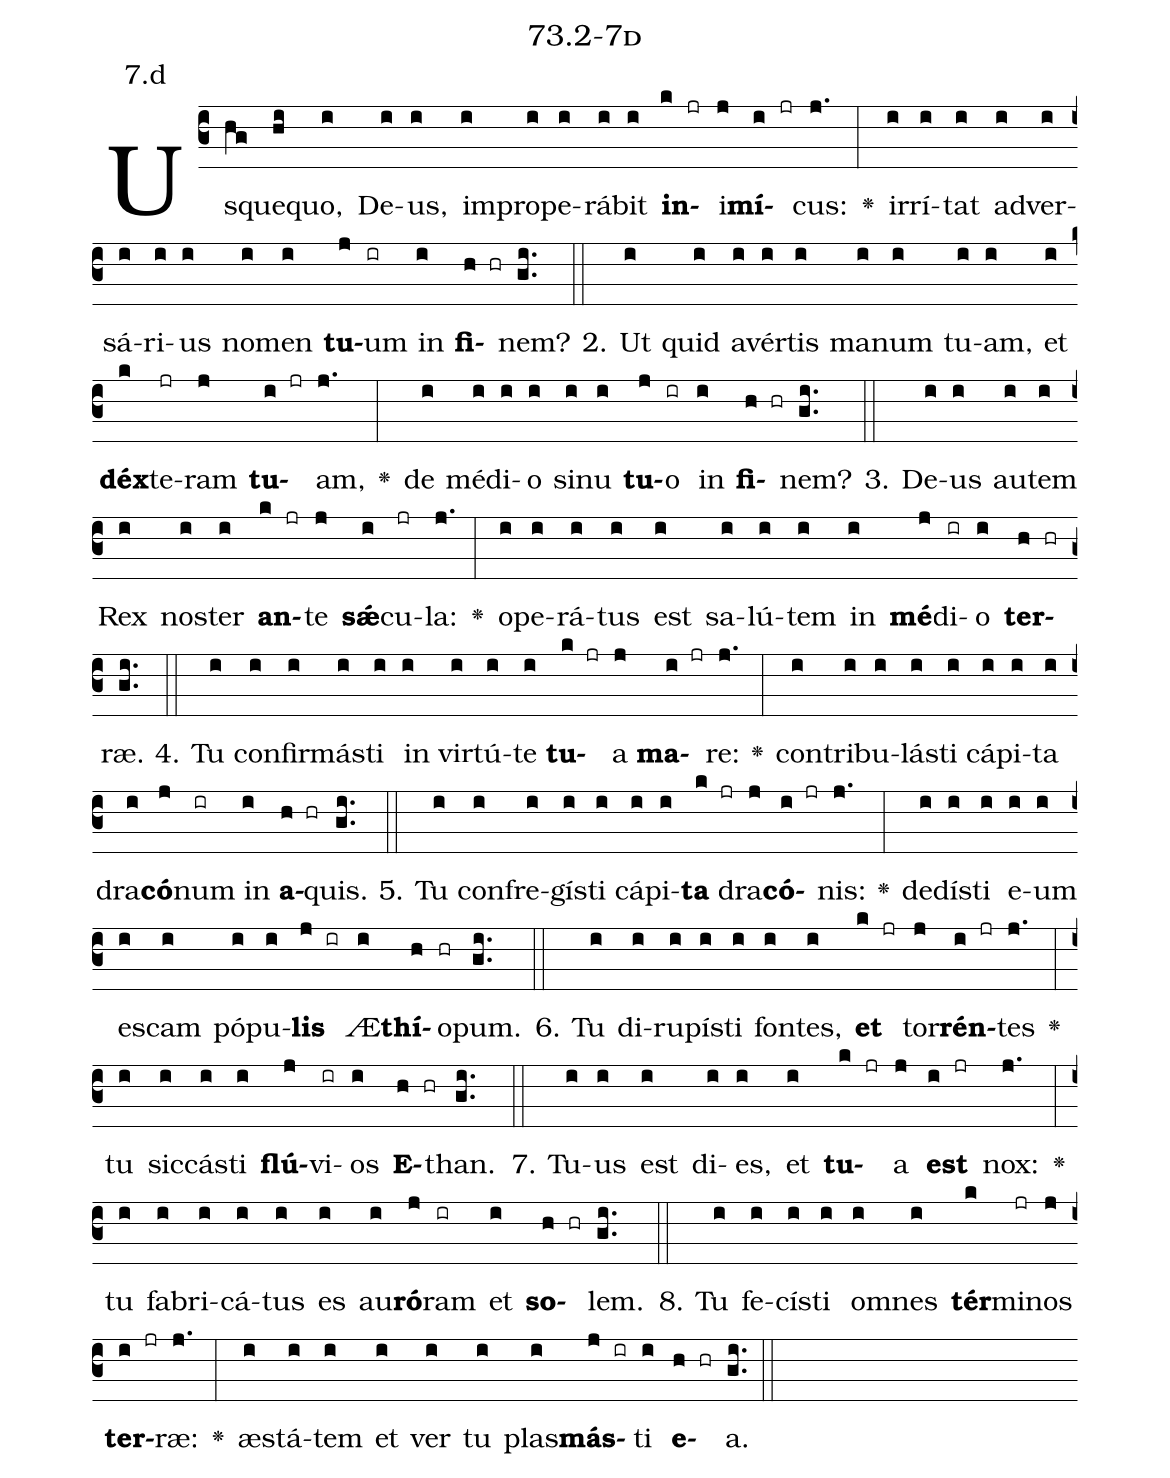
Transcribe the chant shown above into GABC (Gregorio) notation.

name: 73.2-7d;
annotation: 7.d;
%%
(c3)Us(hg)que(hi)quo,(i) De(i)us,(i) im(i)pro(i)pe(i)rá(i)bit(i) <b>in</b>(k jr)i(j)<b>mí</b>(i jr)cus:(j.) <v>\greheightstar</v>(:) ir(i)rí(i)tat(i) ad(i)ver(i)sá(i)ri(i)us(i) no(i)men(i) <b>tu</b>(j)um(ir) in(i) <b>fi</b>(h hr)nem?(gi..) (::)
2. Ut(i) quid(i) a(i)vér(i)tis(i) ma(i)num(i) tu(i)am,(i) et(i) <b>déx</b>(k)te(jr)ram(j) <b>tu</b>(i jr)am,(j.) <v>\greheightstar</v>(:) de(i) mé(i)di(i)o(i) si(i)nu(i) <b>tu</b>(j)o(ir) in(i) <b>fi</b>(h hr)nem?(gi..) (::)
3. De(i)us(i) au(i)tem(i) Rex(i) nos(i)ter(i) <b>an</b>(k jr)te(j) <b>sǽ</b>(i)cu(jr)la:(j.) <v>\greheightstar</v>(:) o(i)pe(i)rá(i)tus(i) est(i) sa(i)lú(i)tem(i) in(i) <b>mé</b>(j)di(ir)o(i) <b>ter</b>(h hr)ræ.(gi..) (::)
4. Tu(i) con(i)fir(i)más(i)ti(i) in(i) vir(i)tú(i)te(i) <b>tu</b>(k jr)a(j) <b>ma</b>(i jr)re:(j.) <v>\greheightstar</v>(:) con(i)tri(i)bu(i)lás(i)ti(i) cá(i)pi(i)ta(i) dra(i)<b>có</b>(j)num(ir) in(i) <b>a</b>(h hr)quis.(gi..) (::)
5. Tu(i) con(i)fre(i)gís(i)ti(i) cá(i)pi(i)<b>ta</b>(k jr) dra(j)<b>có</b>(i jr)nis:(j.) <v>\greheightstar</v>(:) de(i)dís(i)ti(i) e(i)um(i) es(i)cam(i) pó(i)pu(i)<b>lis</b>(j ir) Æ(i)<b>thí</b>(h)o(hr)pum.(gi..) (::)
6. Tu(i) di(i)ru(i)pís(i)ti(i) fon(i)tes,(i) <b>et</b>(k jr) tor(j)<b>rén</b>(i jr)tes(j.) <v>\greheightstar</v>(:) tu(i) sic(i)cás(i)ti(i) <b>flú</b>(j)vi(ir)os(i) <b>E</b>(h hr)than.(gi..) (::)
7. Tu(i)us(i) est(i) di(i)es,(i) et(i) <b>tu</b>(k jr)a(j) <b>est</b>(i jr) nox:(j.) <v>\greheightstar</v>(:) tu(i) fa(i)bri(i)cá(i)tus(i) es(i) au(i)<b>ró</b>(j)ram(ir) et(i) <b>so</b>(h hr)lem.(gi..) (::)
8. Tu(i) fe(i)cís(i)ti(i) om(i)nes(i) <b>tér</b>(k)mi(jr)nos(j) <b>ter</b>(i jr)ræ:(j.) <v>\greheightstar</v>(:) æs(i)tá(i)tem(i) et(i) ver(i) tu(i) plas(i)<b>más</b>(j ir)ti(i) <b>e</b>(h hr)a.(gi..) (::)
